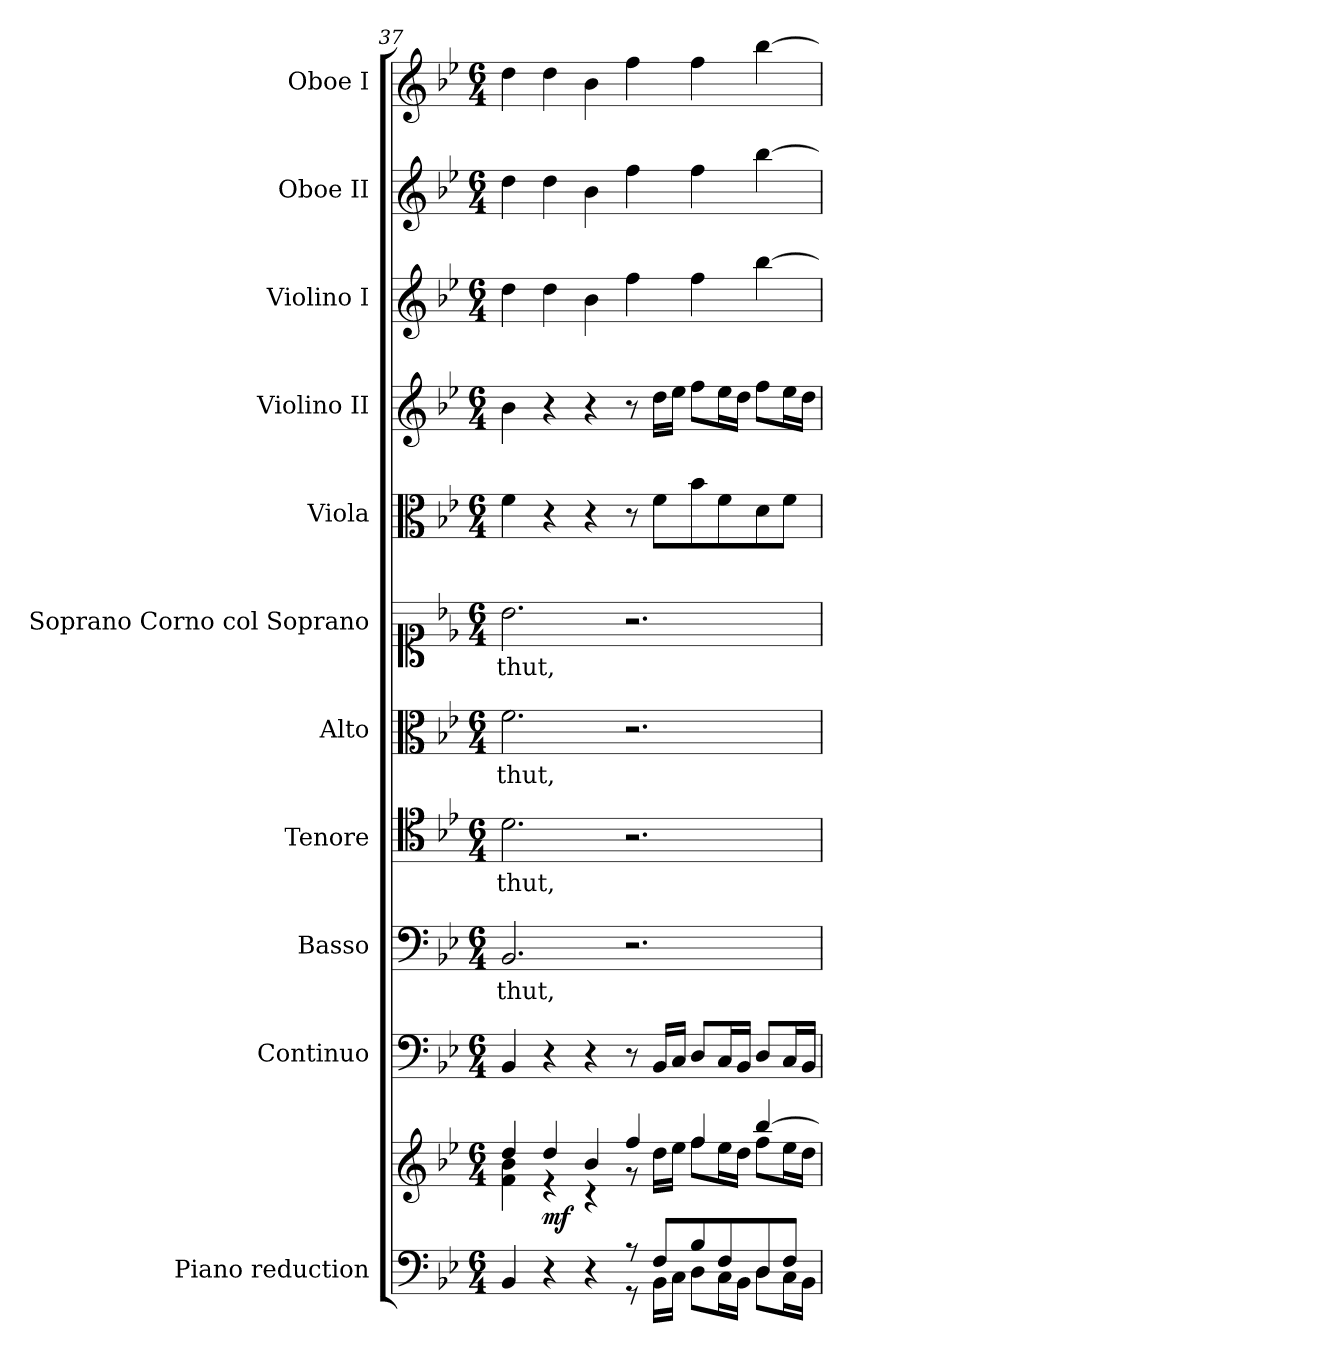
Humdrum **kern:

**kern	**kern	**dynam	**kern	**kern	**text	**kern	**text	**kern	**text	**kern	**text	**kern	**kern	**kern	**kern	**kern
*part11	*part11	*part11	*part10	*part9	*part9	*part8	*part8	*part7	*part7	*part6	*part6	*part5	*part4	*part3	*part2	*part1
*staff12	*staff11	*staff11/12	*staff10	*staff9	*staff9	*staff8	*staff8	*staff7	*staff7	*staff6	*staff6	*staff5	*staff4	*staff3	*staff2	*staff1
*I"Piano reduction	*	*	*I"Continuo	*I"Basso	*	*I"Tenore	*	*I"Alto	*	*I"Soprano Corno col Soprano	*	*I"Viola	*I"Violino II	*I"Violino I	*I"Oboe II	*I"Oboe I
*I'Pno	*	*	*	*	*	*	*	*	*	*	*	*I'Vla	*I'Vln	*I'Vln	*I'Ob	*I'Ob
!!LO:PB:g=z
*clefF4	*clefG2	*	*clefF4	*clefF4	*	*clefC4	*	*clefC3	*	*clefC1	*	*clefC3	*clefG2	*clefG2	*clefG2	*clefG2
*k[b-e-]	*k[b-e-]	*	*k[b-e-]	*k[b-e-]	*	*k[b-e-]	*	*k[b-e-]	*	*k[b-e-]	*	*k[b-e-]	*k[b-e-]	*k[b-e-]	*k[b-e-]	*k[b-e-]
*M6/4	*M6/4	*	*M6/4	*M6/4	*	*M6/4	*	*M6/4	*	*M6/4	*	*M6/4	*M6/4	*M6/4	*M6/4	*M6/4
=37	=37	=37	=37	=37	=37	=37	=37	=37	=37	=37	=37	=37	=37	=37	=37	=37
*^	*^	*	*	*	*	*	*	*	*	*	*	*	*	*	*	*
!	!	!	!	!	!	!	!LO:LY:b	!	!LO:LY:b	!	!LO:LY:b	!	!LO:LY:b	!	!	!	!	!
4ryy	4BB-/	4dd/	4f\ 4b-\	.	4BB-/	2.BB-/	thut,	2.d\	thut,	2.f\	thut,	2.b-\	thut,	4f\	4b-\	4dd\	4dd\	4dd\
!	!	!	!	!LO:DY:b	!	!	!	!	!	!	!	!	!	!	!	!	!	!
4r	4ryy	4dd/	4r	mf	4r	.	.	.	.	.	.	.	.	4r	4r	4dd\	4dd\	4dd\
4r	4ryy	4b-/	4r	.	4r	.	.	.	.	.	.	.	.	4r	4r	4b-\	4b-\	4b-\
8r	8r	4ff/	8r	.	8r	2.r	.	2.r	.	2.r	.	2.r	.	8r	8r	4ff\	4ff\	4ff\
8F/L	16BB-\LL	.	16dd\LL	.	16BB-/LL	.	.	.	.	.	.	.	.	8f\L	16dd\LL	.	.	.
.	16C\JJ	.	16ee-\JJ	.	16C/JJ	.	.	.	.	.	.	.	.	.	16ee-\JJ	.	.	.
8B-/	8D\L	4ff/	8ff\L	.	8D/L	.	.	.	.	.	.	.	.	8b-\	8ff\L	4ff\	4ff\	4ff\
8F/	16C\L	.	16ee-\L	.	16C/L	.	.	.	.	.	.	.	.	8f\	16ee-\L	.	.	.
.	16BB-\JJ	.	16dd\JJ	.	16BB-/JJ	.	.	.	.	.	.	.	.	.	16dd\JJ	.	.	.
8D/	8D\L	[4bb-/	8ff\L	.	8D/L	.	.	.	.	.	.	.	.	8d\	8ff\L	[4bb-\	[4bb-\	[4bb-\
8F/J	16C\L	.	16ee-\L	.	16C/L	.	.	.	.	.	.	.	.	8f\J	16ee-\L	.	.	.
.	16BB-\JJ	.	16dd\JJ	.	16BB-/JJ	.	.	.	.	.	.	.	.	.	16dd\JJ	.	.	.
*v	*v	*	*	*	*	*	*	*	*	*	*	*	*	*	*	*	*	*
*	*v	*v	*	*	*	*	*	*	*	*	*	*	*	*	*	*	*
=	=	=	=	=	=	=	=	=	=	=	=	=	=	=	=	=
*-	*-	*-	*-	*-	*-	*-	*-	*-	*-	*-	*-	*-	*-	*-	*-	*-
